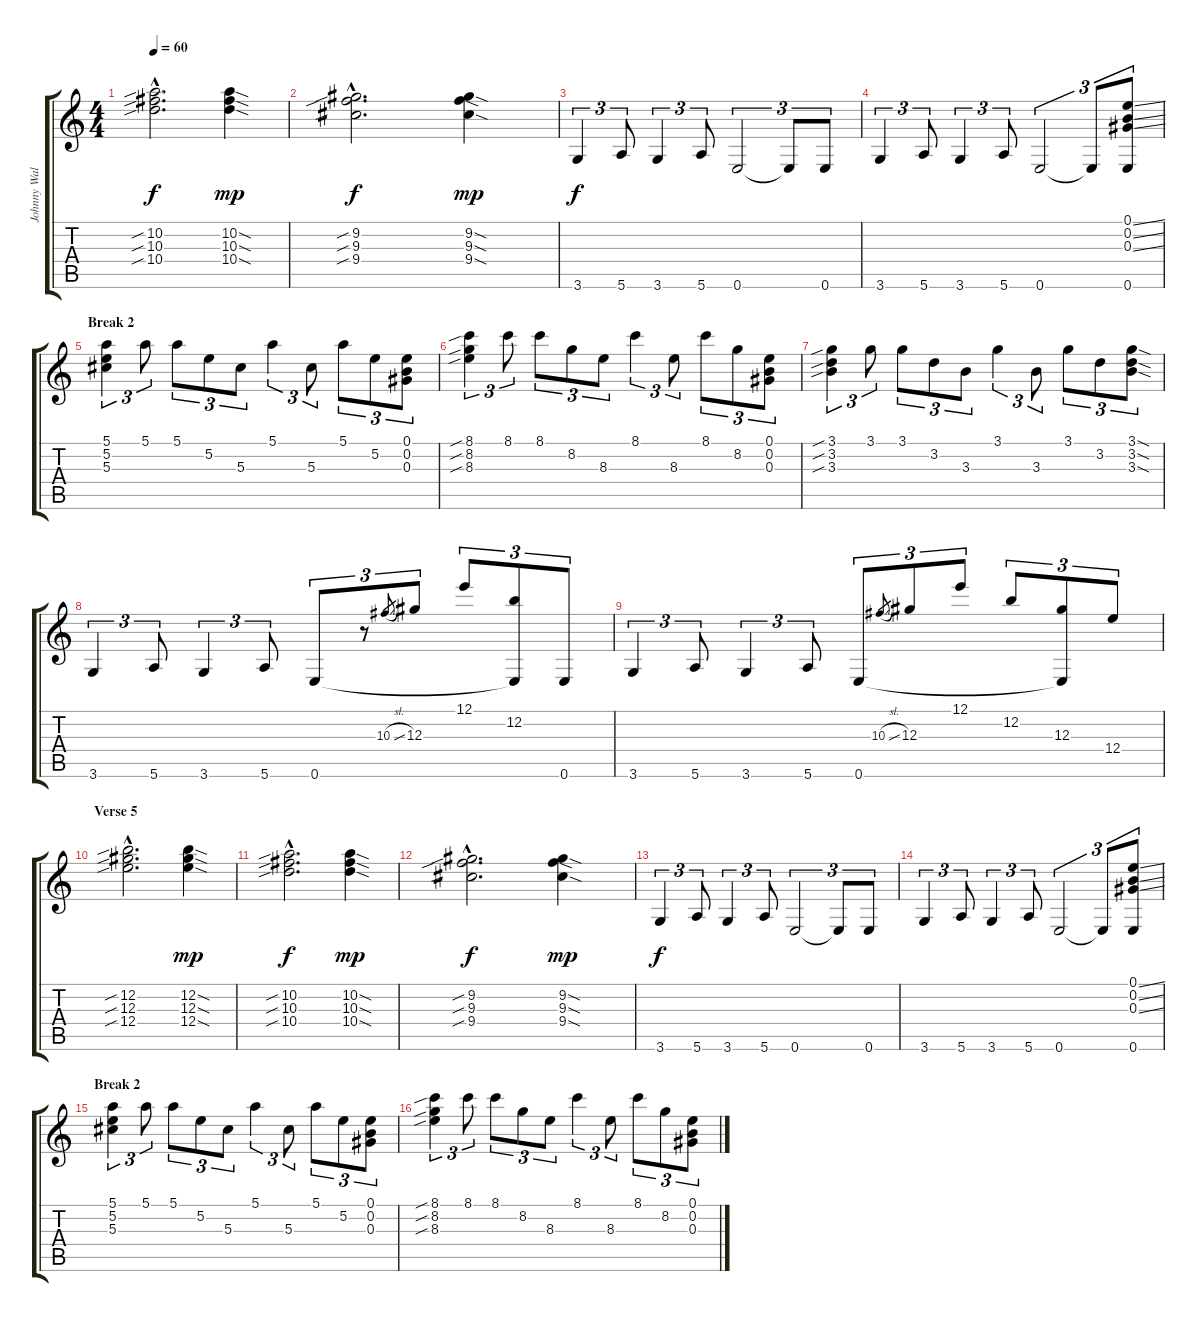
\track ("Johnny Walker (slide guitar)" "Johnny Wal") {instrument overdrivenguitar}
\staff {score tabs}
\tuning (E4 B3 Ab3 E3 B2 E2) {hide}
\ts (4 4)
\tempo 60
\clef g2
\ks c
(10.2{sib hac} 10.3{sib hac} 10.4{sib hac}).2{d dy f} (10.2{sod} 10.3{sod} 10.4{sod}).4{dy mp} |
(9.2{sib hac} 9.3{sib hac} 9.4{sib hac}).2{d dy f} (9.2{sod} 9.3{sod} 9.4{sod}).4{dy mp} |
3.6.4{tu (3 2) dy f volume 10} 5.6.8{tu (3 2)} 3.6.4{tu (3 2)} 5.6.8{tu (3 2)} 0.6.2{tu (3 2)} 0.6{t}.8{tu (3 2)} 0.6.8{tu (3 2)} |
3.6.4{tu (3 2)} 5.6.8{tu (3 2)} 3.6.4{tu (3 2)} 5.6.8{tu (3 2)} 0.6.2{tu (3 2)} 0.6{t}.8{tu (3 2)} (0.1{ss} 0.2{ss} 0.3{ss} 0.6).8{tu (3 2)} |
\section ("" "Break 2")
(5.1 5.2 5.3).4{tu (3 2) volume 13} 5.1.8{tu (3 2)} 5.1.8{tu (3 2)} 5.2.8{tu (3 2)} 5.3.8{tu (3 2)} 5.1.4{tu (3 2)} 5.3.8{tu (3 2)} 5.1.8{tu (3 2)} 5.2.8{tu (3 2)} (0.1 0.2 0.3).8{tu (3 2)} |
(8.1{sib} 8.2{sib} 8.3{sib}).4{tu (3 2)} 8.1.8{tu (3 2)} 8.1.8{tu (3 2)} 8.2.8{tu (3 2)} 8.3.8{tu (3 2)} 8.1.4{tu (3 2)} 8.3.8{tu (3 2)} 8.1.8{tu (3 2)} 8.2.8{tu (3 2)} (0.1 0.2 0.3).8{tu (3 2)} |
(3.1{sib} 3.2{sib} 3.3{sib}).4{tu (3 2)} 3.1.8{tu (3 2)} 3.1.8{tu (3 2)} 3.2.8{tu (3 2)} 3.3.8{tu (3 2)} 3.1.4{tu (3 2)} 3.3.8{tu (3 2)} 3.1.8{tu (3 2)} 3.2.8{tu (3 2)} (3.1{sod} 3.2{sod} 3.3{sod}).8{tu (3 2)} |
3.6.4{tu (3 2) volume 10} 5.6.8{tu (3 2)} 3.6.4{tu (3 2)} 5.6.8{tu (3 2)} 0.6.8{tu (3 2)} r.8{tu (3 2)} 10.3{sl}.8{gr} 12.3.8{tu (3 2)} 12.1.8{tu (3 2)} (12.2 0.6{t}).8{tu (3 2)} 0.6.8{tu (3 2)} |
3.6.4{tu (3 2)} 5.6.8{tu (3 2)} 3.6.4{tu (3 2)} 5.6.8{tu (3 2)} 0.6.8{tu (3 2)} 10.3{sl}.8{gr} 12.3.8{tu (3 2)} 12.1.8{tu (3 2)} 12.2.8{tu (3 2)} (12.3 0.6{t}).8{tu (3 2)} 12.4.8{tu (3 2)} |
\section ("" "Verse 5")
(12.2{sib hac} 12.3{sib hac} 12.4{sib hac}).2{d volume 7} (12.2{sod} 12.3{sod} 12.4{sod}).4{dy mp} |
(10.2{sib hac} 10.3{sib hac} 10.4{sib hac}).2{d dy f} (10.2{sod} 10.3{sod} 10.4{sod}).4{dy mp} |
(9.2{sib hac} 9.3{sib hac} 9.4{sib hac}).2{d dy f} (9.2{sod} 9.3{sod} 9.4{sod}).4{dy mp} |
\section ("" "")
3.6.4{tu (3 2) dy f volume 10} 5.6.8{tu (3 2)} 3.6.4{tu (3 2)} 5.6.8{tu (3 2)} 0.6.2{tu (3 2)} 0.6{t}.8{tu (3 2)} 0.6.8{tu (3 2)} |
3.6.4{tu (3 2)} 5.6.8{tu (3 2)} 3.6.4{tu (3 2)} 5.6.8{tu (3 2)} 0.6.2{tu (3 2)} 0.6{t}.8{tu (3 2)} (0.1{ss} 0.2{ss} 0.3{ss} 0.6).8{tu (3 2)} |
\section ("" "Break 2")
(5.1 5.2 5.3).4{tu (3 2) volume 13} 5.1.8{tu (3 2)} 5.1.8{tu (3 2)} 5.2.8{tu (3 2)} 5.3.8{tu (3 2)} 5.1.4{tu (3 2)} 5.3.8{tu (3 2)} 5.1.8{tu (3 2)} 5.2.8{tu (3 2)} (0.1 0.2 0.3).8{tu (3 2)} |
(8.1{sib} 8.2{sib} 8.3{sib}).4{tu (3 2)} 8.1.8{tu (3 2)} 8.1.8{tu (3 2)} 8.2.8{tu (3 2)} 8.3.8{tu (3 2)} 8.1.4{tu (3 2)} 8.3.8{tu (3 2)} 8.1.8{tu (3 2)} 8.2.8{tu (3 2)} (0.1 0.2 0.3).8{tu (3 2)}
